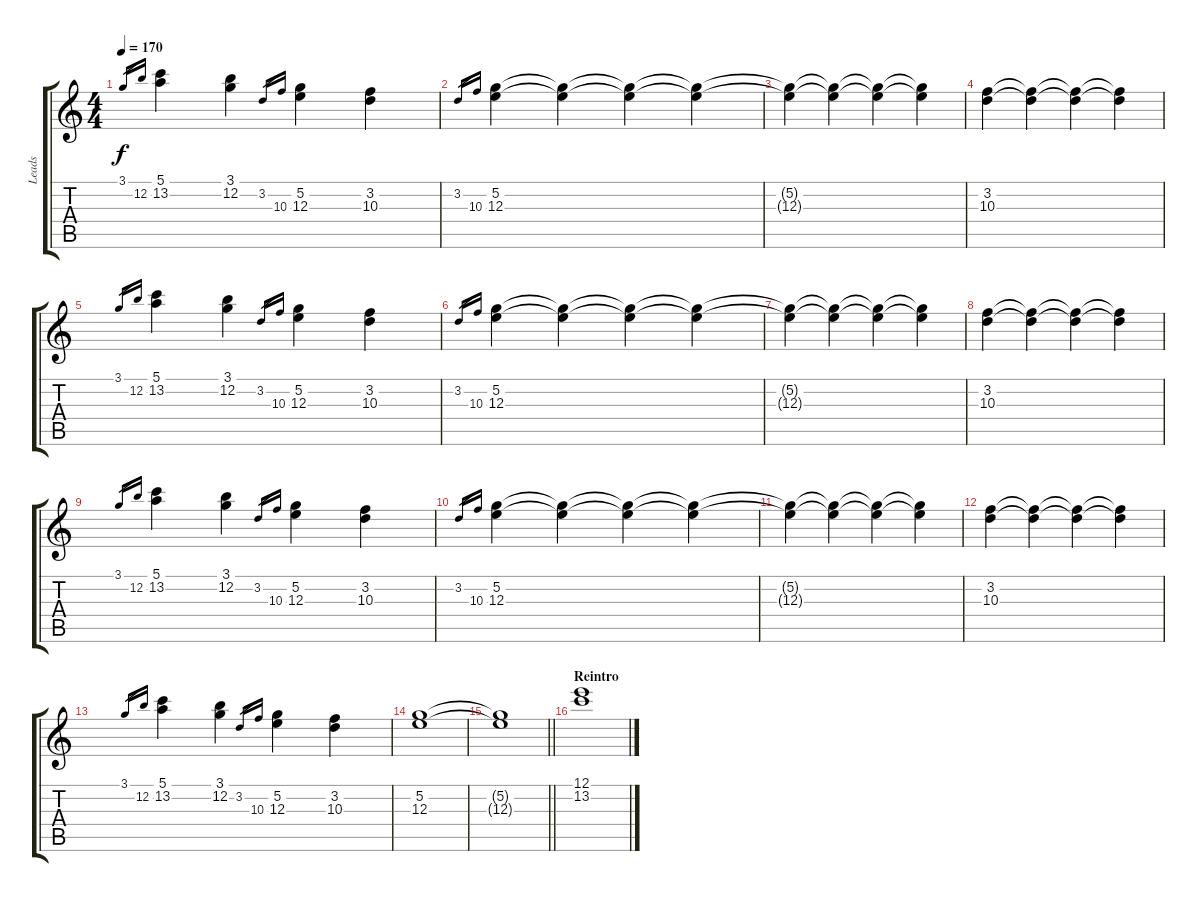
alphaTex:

\track ("Leads" "Leads") {instrument distortionguitar}
\staff {score tabs}
\tuning (E4 B3 G3 D3 A2 D2) {hide}
\ts (4 4)
\tempo 170
\clef g2
\ks c
3.1.16{gr dy f} 12.2.16{gr} (5.1 13.2).4 (3.1 12.2).4 3.2.16{gr} 10.3.16{gr} (5.2 12.3).4 (3.2 10.3).4 |
3.2.16{gr} 10.3.16{gr} (5.2 12.3).4 (5.2{t} 12.3{t}).4 (5.2{t} 12.3{t}).4 (5.2{t} 12.3{t}).4 |
(5.2{t} 12.3{t}).4 (5.2{t} 12.3{t}).4 (5.2{t} 12.3{t}).4 (5.2{t} 12.3{t}).4 |
(3.2 10.3).4 (3.2{t} 10.3{t}).4 (3.2{t} 10.3{t}).4 (3.2{t} 10.3{t}).4 |
3.1.16{gr} 12.2.16{gr} (5.1 13.2).4 (3.1 12.2).4 3.2.16{gr} 10.3.16{gr} (5.2 12.3).4 (3.2 10.3).4 |
3.2.16{gr} 10.3.16{gr} (5.2 12.3).4 (5.2{t} 12.3{t}).4 (5.2{t} 12.3{t}).4 (5.2{t} 12.3{t}).4 |
(5.2{t} 12.3{t}).4 (5.2{t} 12.3{t}).4 (5.2{t} 12.3{t}).4 (5.2{t} 12.3{t}).4 |
(3.2 10.3).4 (3.2{t} 10.3{t}).4 (3.2{t} 10.3{t}).4 (3.2{t} 10.3{t}).4 |
3.1.16{gr} 12.2.16{gr} (5.1 13.2).4 (3.1 12.2).4 3.2.16{gr} 10.3.16{gr} (5.2 12.3).4 (3.2 10.3).4 |
3.2.16{gr} 10.3.16{gr} (5.2 12.3).4 (5.2{t} 12.3{t}).4 (5.2{t} 12.3{t}).4 (5.2{t} 12.3{t}).4 |
(5.2{t} 12.3{t}).4 (5.2{t} 12.3{t}).4 (5.2{t} 12.3{t}).4 (5.2{t} 12.3{t}).4 |
(3.2 10.3).4 (3.2{t} 10.3{t}).4 (3.2{t} 10.3{t}).4 (3.2{t} 10.3{t}).4 |
3.1.16{gr} 12.2.16{gr} (5.1 13.2).4 (3.1 12.2).4 3.2.16{gr} 10.3.16{gr} (5.2 12.3).4 (3.2 10.3).4 |
(5.2 12.3).1 |
\barLineRight lightlight
(5.2{t} 12.3{t}).1 |
\section ("" "Reintro")
(12.1 13.2).1{volume 1}
